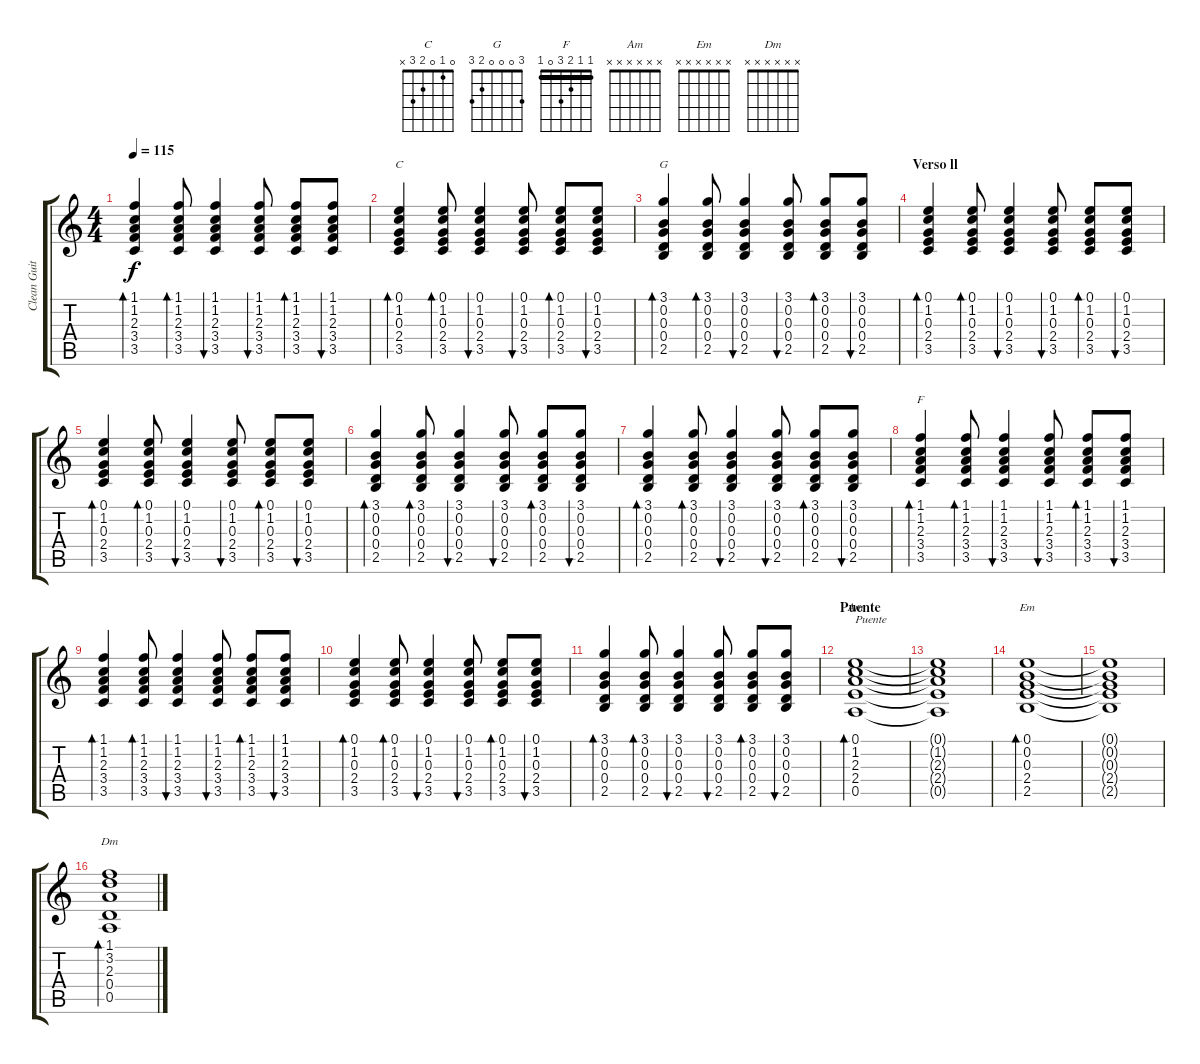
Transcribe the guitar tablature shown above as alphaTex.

\track ("Clean Guitar" "Clean Guit") {instrument electricguitarjazz}
\staff {score tabs}
\tuning (E4 B3 G3 D3 A2 E2) {hide}
\chord ("C" 0 1 0 2 3 x)
\chord ("G" 3 0 0 0 2 3)
\chord ("F" 1 1 2 3 0 1) {barre 1}
\chord ("Am" x x x x x x)
\chord ("Em" x x x x x x)
\chord ("Dm" x x x x x x)
\ts (4 4)
\tempo 115
\clef g2
\ks c
(1.1 1.2 2.3 3.4 3.5).4{bd 120 dy f} (1.1 1.2 2.3 3.4 3.5).8{bd 120} (1.1 1.2 2.3 3.4 3.5).4{bu 120} (1.1 1.2 2.3 3.4 3.5).8{bu 120} (1.1 1.2 2.3 3.4 3.5).8{bd 120} (1.1 1.2 2.3 3.4 3.5).8{bu 120} |
(0.1 1.2 0.3 2.4 3.5).4{bd 120 ch "C"} (0.1 1.2 0.3 2.4 3.5).8{bd 120} (0.1 1.2 0.3 2.4 3.5).4{bu 120} (0.1 1.2 0.3 2.4 3.5).8{bu 120} (0.1 1.2 0.3 2.4 3.5).8{bd 120} (0.1 1.2 0.3 2.4 3.5).8{bu 120} |
(3.1 0.2 0.3 0.4 2.5).4{bd 120 ch "G"} (3.1 0.2 0.3 0.4 2.5).8{bd 120} (3.1 0.2 0.3 0.4 2.5).4{bu 120} (3.1 0.2 0.3 0.4 2.5).8{bu 120} (3.1 0.2 0.3 0.4 2.5).8{bd 120} (3.1 0.2 0.3 0.4 2.5).8{bu 120} |
\section ("" "Verso ll")
(0.1 1.2 0.3 2.4 3.5).4{bd 120} (0.1 1.2 0.3 2.4 3.5).8{bd 120} (0.1 1.2 0.3 2.4 3.5).4{bu 120} (0.1 1.2 0.3 2.4 3.5).8{bu 120} (0.1 1.2 0.3 2.4 3.5).8{bd 120} (0.1 1.2 0.3 2.4 3.5).8{bu 120} |
(0.1 1.2 0.3 2.4 3.5).4{bd 120} (0.1 1.2 0.3 2.4 3.5).8{bd 120} (0.1 1.2 0.3 2.4 3.5).4{bu 120} (0.1 1.2 0.3 2.4 3.5).8{bu 120} (0.1 1.2 0.3 2.4 3.5).8{bd 120} (0.1 1.2 0.3 2.4 3.5).8{bu 120} |
(3.1 0.2 0.3 0.4 2.5).4{bd 120} (3.1 0.2 0.3 0.4 2.5).8{bd 120} (3.1 0.2 0.3 0.4 2.5).4{bu 120} (3.1 0.2 0.3 0.4 2.5).8{bu 120} (3.1 0.2 0.3 0.4 2.5).8{bd 120} (3.1 0.2 0.3 0.4 2.5).8{bu 120} |
(3.1 0.2 0.3 0.4 2.5).4{bd 120} (3.1 0.2 0.3 0.4 2.5).8{bd 120} (3.1 0.2 0.3 0.4 2.5).4{bu 120} (3.1 0.2 0.3 0.4 2.5).8{bu 120} (3.1 0.2 0.3 0.4 2.5).8{bd 120} (3.1 0.2 0.3 0.4 2.5).8{bu 120} |
(1.1 1.2 2.3 3.4 3.5).4{bd 120 ch "F"} (1.1 1.2 2.3 3.4 3.5).8{bd 120} (1.1 1.2 2.3 3.4 3.5).4{bu 120} (1.1 1.2 2.3 3.4 3.5).8{bu 120} (1.1 1.2 2.3 3.4 3.5).8{bd 120} (1.1 1.2 2.3 3.4 3.5).8{bu 120} |
(1.1 1.2 2.3 3.4 3.5).4{bd 120} (1.1 1.2 2.3 3.4 3.5).8{bd 120} (1.1 1.2 2.3 3.4 3.5).4{bu 120} (1.1 1.2 2.3 3.4 3.5).8{bu 120} (1.1 1.2 2.3 3.4 3.5).8{bd 120} (1.1 1.2 2.3 3.4 3.5).8{bu 120} |
(0.1 1.2 0.3 2.4 3.5).4{bd 120} (0.1 1.2 0.3 2.4 3.5).8{bd 120} (0.1 1.2 0.3 2.4 3.5).4{bu 120} (0.1 1.2 0.3 2.4 3.5).8{bu 120} (0.1 1.2 0.3 2.4 3.5).8{bd 120} (0.1 1.2 0.3 2.4 3.5).8{bu 120} |
(3.1 0.2 0.3 0.4 2.5).4{bd 120} (3.1 0.2 0.3 0.4 2.5).8{bd 120} (3.1 0.2 0.3 0.4 2.5).4{bu 120} (3.1 0.2 0.3 0.4 2.5).8{bu 120} (3.1 0.2 0.3 0.4 2.5).8{bd 120} (3.1 0.2 0.3 0.4 2.5).8{bu 120} |
\section ("" "Puente")
(0.1 1.2 2.3 2.4 0.5).1{bd 120 ch "Am" txt "Puente" volume 8} |
(0.1{t} 1.2{t} 2.3{t} 2.4{t} 0.5{t}).1 |
(0.1 0.2 0.3 2.4 2.5).1{bd 120 ch "Em"} |
(0.1{t} 0.2{t} 0.3{t} 2.4{t} 2.5{t}).1 |
(1.1 3.2 2.3 0.4 0.5).1{bd 120 ch "Dm"}
